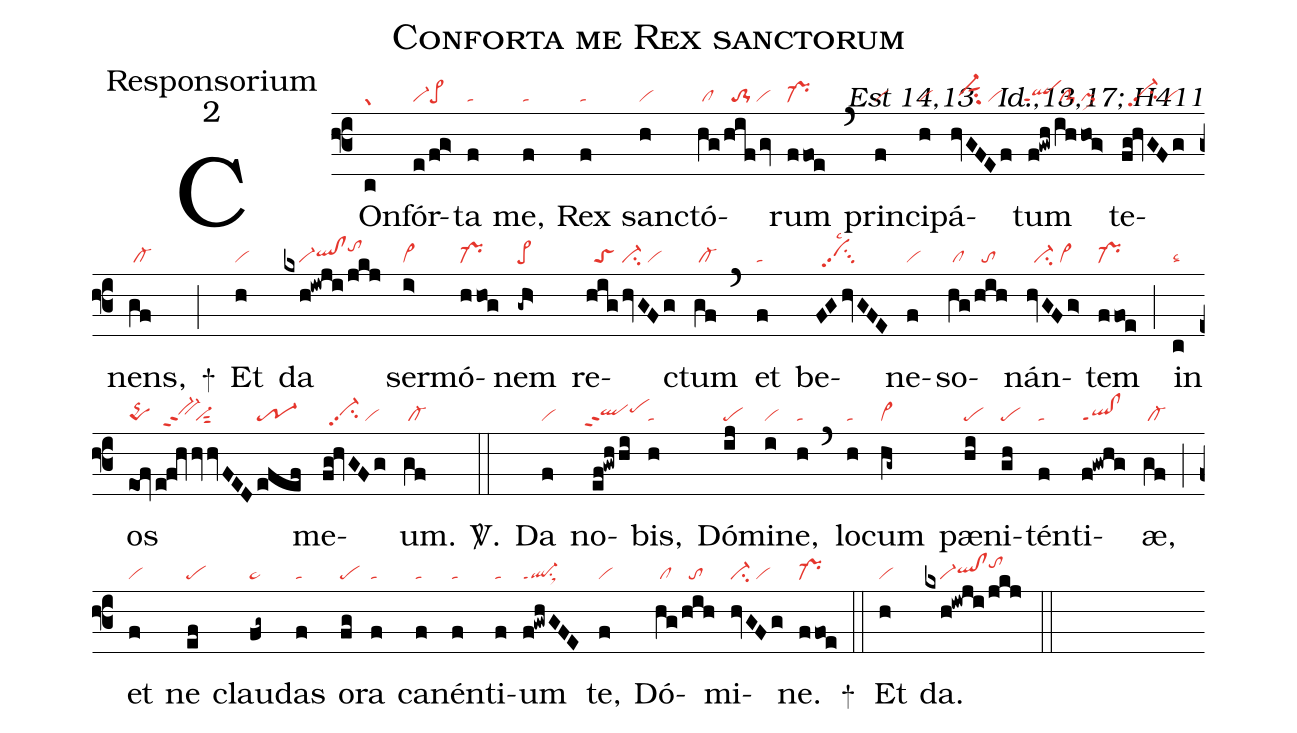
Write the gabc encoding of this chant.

name:Conforta me Rex sanctorum;
office-part:Responsorium;
mode:2;
commentary:Est 14,13 ꝟ Id.,13,17; H411;
nabc-lines:1;
%%
(f3)
COn(c|gr)fór(e/fg>|vi-pe>)ta(f|ta) me,(f|ta) Rex(f|ta) san(h|vi)ctó(hg|/cl|/hifgv|//to-1/vi)rum(ffoe|pr-) (`)
prin(f|vi)ci(h|vi)pá(hvGFEf|//vi-hhsut1su2/vi)tum(f!gwh|`qlppt1|/ih|/clS-|hog>|pi>) te(fg!hvGFg|//vi-hhpp2su2/vi)nens,(gf|/cl-) +(;)
Et(h|vi) da(kxh!iwji/jkj|////vi-qlhh!clhhtohj) ser(i>|vi>)mó(hhog|pr-)nem(-gh>|pe>) re(hig|//toS|hvGFg|vi-su2/vi)ctum(gf|/cl-) (`)
et(f|ta) be(FGhvGFE|//vihhpp2su3lsc2)ne(f|vi)so(hg|/cl|/hih|//to)nán(hvGFg>|//vi-su2/vi>)tem(ffoe|pr-) (;)
in(c|talsc2) os(eof|pqS|/e!fqhhvvFED|//bv-hhppt2``vi-sut2|efef|tr-1) me(fg!hvGFg|//vi-hhpp2su2/vi)um.(gf|/cl-) <sp>V/</sp>.(::)
Da(f|vi) no(ef!gwh/hi|``qlhhppt2pehi)bis,(h|ta) Dó(ij|pe)mi(i|vi)ne,(h|ta) (`)
lo(h|ta)cum(hg~|cl~) pæ(hi|pe)ni(gh|pe)tén(f|ta)ti(f!gwhg|ql!clppt1)æ,(gf|/cl-) (;)
et(f|vi) ne(ef|pe) clau(fg~|pe~)das(f|ta) o(fg|pe)ra(f|ta) ca(f|ta)nén(f|ta)ti(f|ta)um(f!gwhGFE|ql-ppt1su1sux1) te,(f|vi) Dó(hg|/cl|/hih|//to)mi(hvGFg|vi-su2/vi)ne.(ffoe|pr-) +(::)
Et(h|vi) da.(kxh!iwji/jkj|////vi-qlhh!clhhtohj) (::)
